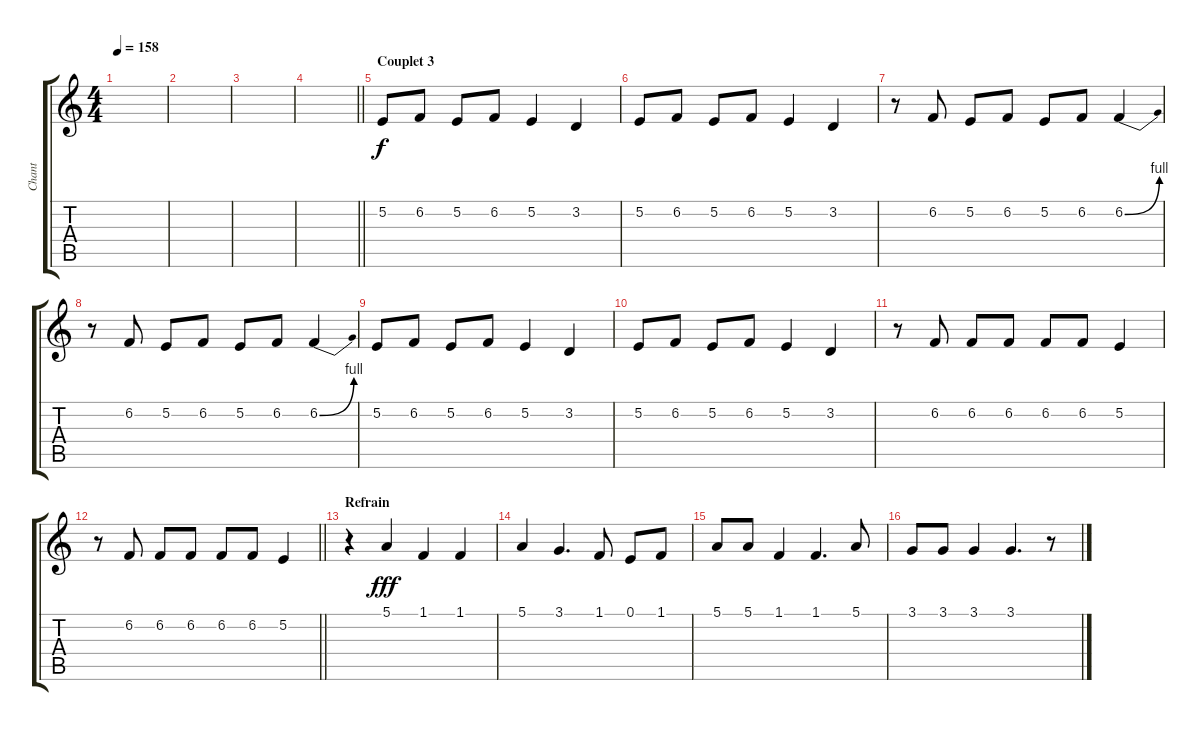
\track ("Chant" "Chant") {instrument lead8bassandlead}
\staff {score tabs}
\tuning (E4 B3 G3 D3 A2 E2) {hide}
\ts (4 4)
\tempo 158
\clef g2
\ks c
|
|
|
\barLineRight lightlight
|
\section ("" "Couplet 3")
5.2.8{dy f} 6.2.8 5.2.8 6.2.8 5.2.4 3.2.4 |
5.2.8 6.2.8 5.2.8 6.2.8 5.2.4 3.2.4 |
r.8 6.2.8 5.2.8 6.2.8 5.2.8 6.2.8 6.2{be (bend 0 0 60 4)}.4 |
r.8 6.2.8 5.2.8 6.2.8 5.2.8 6.2.8 6.2{be (bend 0 0 60 4)}.4 |
5.2.8 6.2.8 5.2.8 6.2.8 5.2.4 3.2.4 |
5.2.8 6.2.8 5.2.8 6.2.8 5.2.4 3.2.4 |
r.8 6.2.8 6.2.8 6.2.8 6.2.8 6.2.8 5.2.4 |
\barLineRight lightlight
r.8 6.2.8 6.2.8 6.2.8 6.2.8 6.2.8 5.2.4 |
\section ("" "Refrain")
r.4 5.1.4{dy fff} 1.1.4 1.1.4 |
5.1.4 3.1.4{d} 1.1.8 0.1.8 1.1.8 |
5.1.8 5.1.8 1.1.4 1.1.4{d} 5.1.8 |
3.1.8 3.1.8 3.1.4 3.1.4{d} r.8
